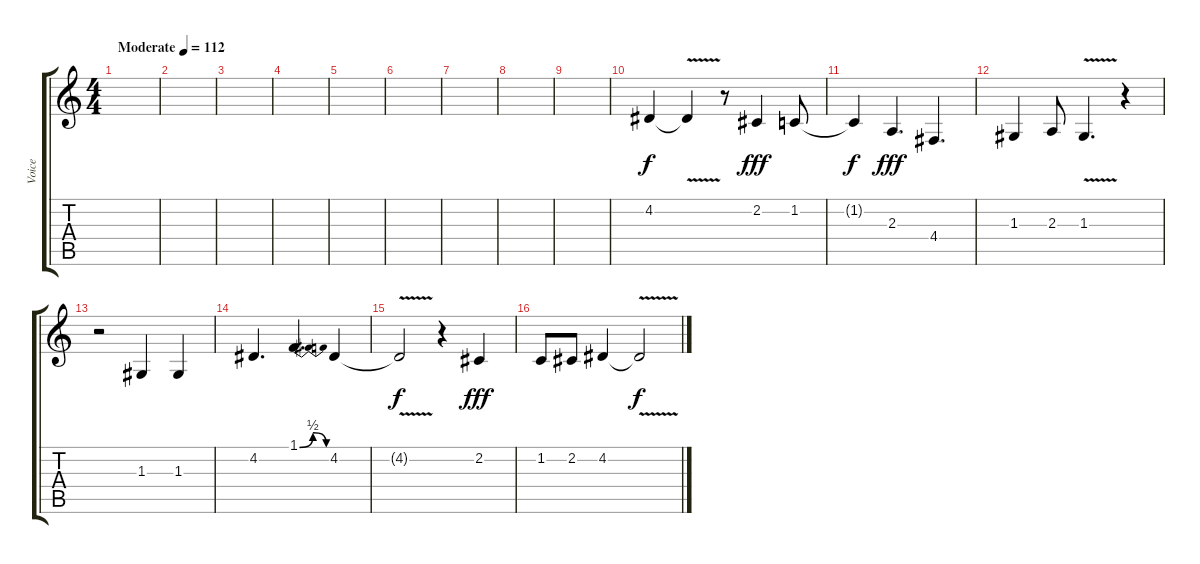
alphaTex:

\track ("Voice" "Voice") {instrument lead3calliope}
\staff {score tabs}
\tuning (E4 B3 G3 D3 A2 E2) {hide}
\ts (4 4)
\tempo (112 "Moderate")
\clef g2
\ks c
|
|
|
|
|
|
|
|
|
4.2.4 4.2{v t}.4{dy f} r.8 2.2.4{dy fff} 1.2.8 |
1.2{t}.4{dy f} 2.3.4{d dy fff} 4.4.4{d} |
1.3.4 2.3.8 1.3{v}.4{d} r.4 |
r.2 1.3.4 1.3.4 |
4.2.4{d} 1.1{be (bendrelease 0 0 10 2 45 2 60 0)}.4{d} 4.2.4 |
4.2{v t}.2{dy f} r.4 2.2.4{dy fff} |
1.2.8 2.2.8 4.2.4 4.2{v t}.2{dy f}
